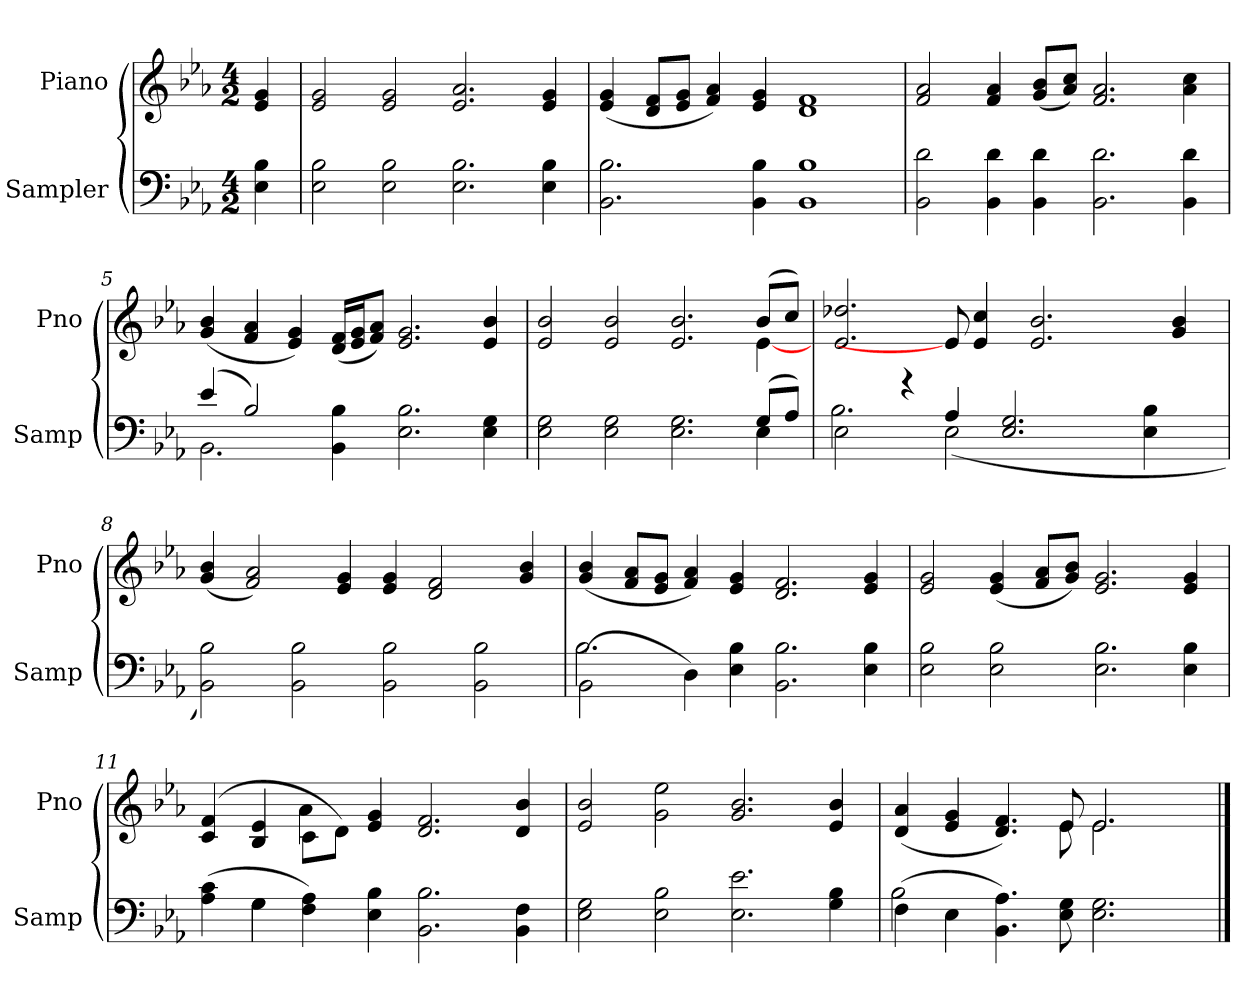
**kern	**kern
*part2	*part1
*staff2	*staff1
*I"Sampler	*I"Piano
*I'Samp	*I'Pno
*clefF4	*clefG2
*k[b-e-a-]	*k[b-e-a-]
*E-:	*E-:
*M4/2	*M4/2
=1	=1
4E- 4B-	4e- 4g
=2	=2
2E- 2B-	2e- 2g
2E- 2B-	2e- 2g
2.E- 2.B-	2.e- 2.a-
4E- 4B-	4e- 4g
=3	=3
2.BB- 2.B-	(4e- 4g
.	8d/ 8f/L
.	8e-/ 8g/J
.	4f 4a-)
4BB- 4B-	4e- 4g
1BB- 1B-	1d 1f
=4	=4
2BB- 2d	2f 2a-
4BB- 4d	4f 4a-
4BB- 4d	(8g/ 8b-/L
.	8a-/ 8cc/J)
2.BB- 2.d	2.f 2.a-
4BB- 4d	4a- 4cc
=5	=5
*^	*
(4e-/	2.BB-	(4g 4b-
2B-/)	.	4f 4a-
.	.	4e- 4g)
4BB- 4B-	1ryy	(16d/ 16f/LL
.	.	16e-/ 16g/J
.	.	8f/ 8a-/J)
2.E- 2.B-	.	2.e- 2.g
4E- 4G	4ryy	4e- 4b-
=6	=6	=6
*	*	*^
2E- 2G	1..ryy	2e- 2b-	1..ryy
2E- 2G	.	2e- 2b-	.
2.E- 2.G	.	2.e- 2.b-	.
(8G/L	4E-	(8b-/L	[4e-
8A-/J)	.	8cc/J)	.
*	*	*v	*v
=7	=7	=7
2E-\	2.B-	2.e-/ 2.dd-X/
4r	.	.
4A-/	(2E-	8e-]
.	.	4e- 4cc
2.E- 2.G	.	.
.	.	2.e- 2.b-
.	8ryy	.
.	2.ryy	.
4E- 4B-	.	.
.	.	4g 4b-
8ryy	.	.
*v	*v	*
=8	=8
2BB- 2B-)	(4g 4b-
.	2f 2a-)
2BB- 2B-	.
.	4e- 4g
2BB- 2B-	4e- 4g
.	2d 2f
2BB- 2B-	.
.	4g 4b-
=9	=9
*^	*
(2BB-\	2.B-	(4g 4b-
.	.	8f/ 8a-/L
.	.	8e-/ 8g/J
4D\)	.	4f 4a-)
4E- 4B-	1ryy	4e- 4g
2.BB- 2.B-	.	2.d 2.f
4E- 4B-	4ryy	4e- 4g
*v	*v	*
=10	=10
2E- 2B-	2e- 2g
2E- 2B-	(4e- 4g
.	8f/ 8a-/L
.	8g/ 8b-/J)
2.E- 2.B-	2.e- 2.g
4E- 4B-	4e- 4g
=11	=11
*^	*^
(4A- 4c	4ryy	(4c 4f	2ryy
4G\	4G	4B- 4e-	.
4F 4A-)	1.ryy	8c\L	4a-
.	.	8d\J)	.
4E- 4B-	.	4e- 4g	1ryy
2.BB- 2.B-	.	2.d 2.f	.
4BB- 4F	.	4d 4b-	4ryy
*v	*v	*	*
*	*v	*v
=12	=12
2E- 2G	2e- 2b-
2E- 2B-	2g 2ee-
2.E- 2.e-	2.g 2.b-
4G 4B-	4e- 4b-
=13	=13
*^	*^
(4F\	2B-	(4d 4a-	2..ryy
4E-\	.	4e- 4g	.
4.BB- 4.A-)	1ryy	4.d 4.f)	.
8E- 8G	.	8e-/	8e-
2.E- 2.G	.	2.e-/	2.e-
.	4ryy	.	.
*v	*v	*	*
*	*v	*v
==	==
*-	*-
